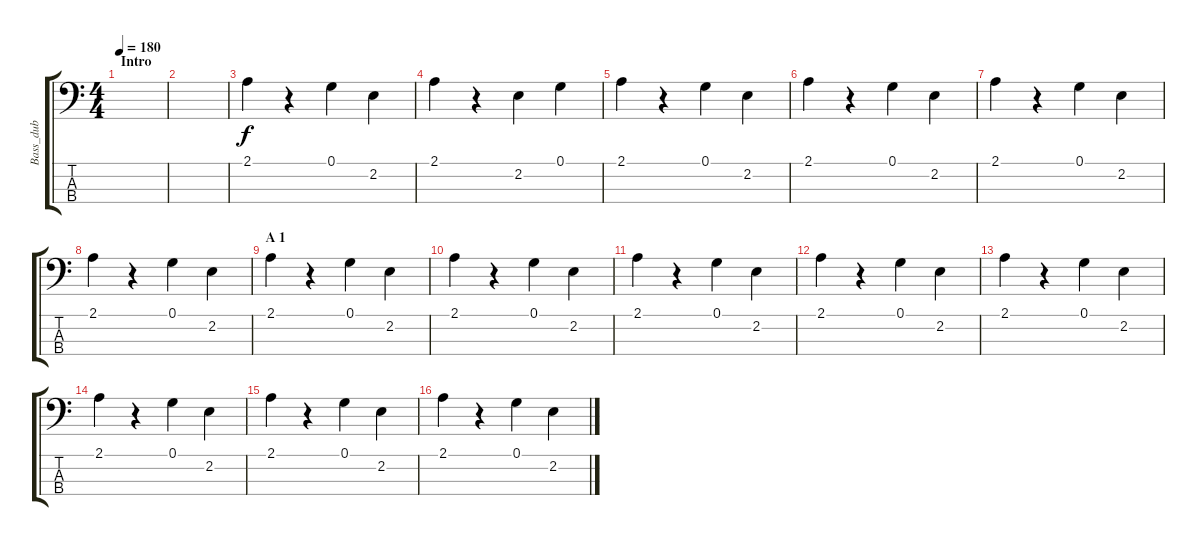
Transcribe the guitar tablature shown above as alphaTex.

\track ("Bass_dub" "Bass_dub") {instrument acousticbass}
\staff {score tabs}
\tuning (G2 D2 A1 E1) {hide}
\ts (4 4)
\section ("" "Intro")
\tempo 180
\clef f4
\ks c
|
|
2.1.4 r.4 0.1.4 2.2.4 |
2.1.4 r.4 2.2.4 0.1.4 |
2.1.4 r.4 0.1.4 2.2.4 |
2.1.4 r.4 0.1.4 2.2.4 |
2.1.4 r.4 0.1.4 2.2.4 |
2.1.4 r.4 0.1.4 2.2.4 |
\section ("" "A 1")
2.1.4 r.4 0.1.4 2.2.4 |
2.1.4 r.4 0.1.4 2.2.4 |
2.1.4 r.4 0.1.4 2.2.4 |
2.1.4 r.4 0.1.4 2.2.4 |
2.1.4 r.4 0.1.4 2.2.4 |
2.1.4 r.4 0.1.4 2.2.4 |
2.1.4 r.4 0.1.4 2.2.4 |
2.1.4 r.4 0.1.4 2.2.4
